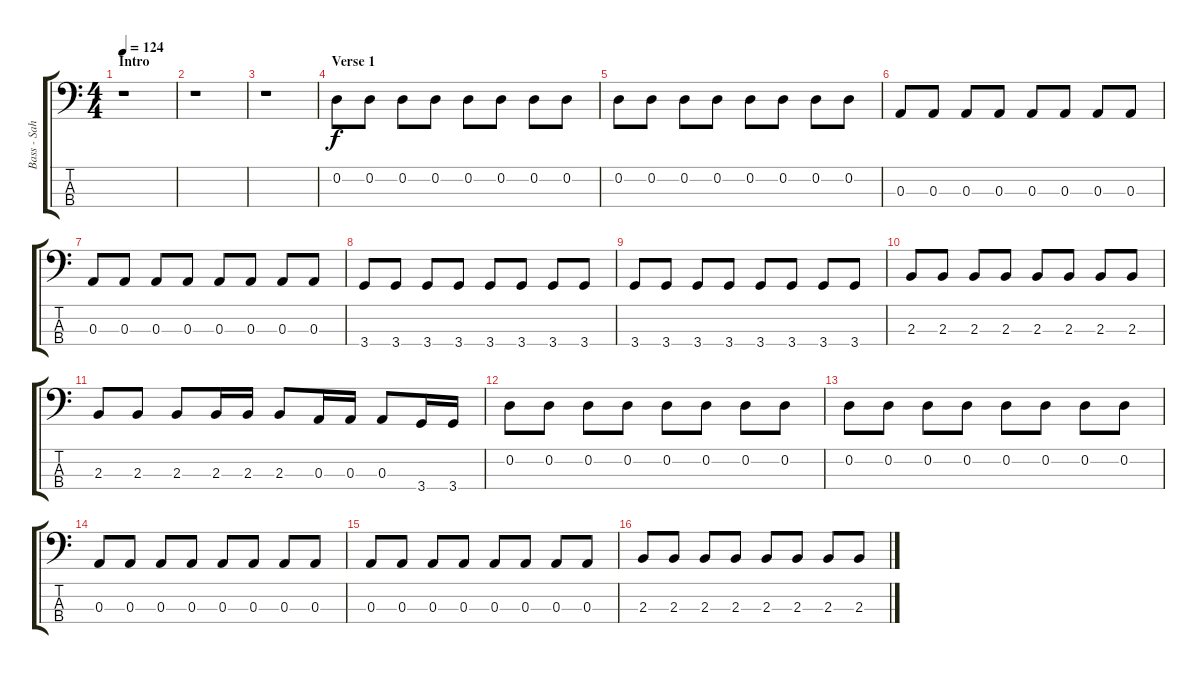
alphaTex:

\track ("Bass - Sahnie" "Bass - Sah") {instrument electricbasspick}
\staff {score tabs}
\tuning (G2 D2 A1 E1) {hide}
\ts (4 4)
\section ("" "Intro")
\tempo 124
\clef f4
\ks c
r.1{dy f instrument electricbasspick} |
r.1 |
r.1 |
\section ("" "Verse 1")
0.2.8 0.2.8 0.2.8 0.2.8 0.2.8 0.2.8 0.2.8 0.2.8 |
0.2.8 0.2.8 0.2.8 0.2.8 0.2.8 0.2.8 0.2.8 0.2.8 |
0.3.8 0.3.8 0.3.8 0.3.8 0.3.8 0.3.8 0.3.8 0.3.8 |
0.3.8 0.3.8 0.3.8 0.3.8 0.3.8 0.3.8 0.3.8 0.3.8 |
3.4.8 3.4.8 3.4.8 3.4.8 3.4.8 3.4.8 3.4.8 3.4.8 |
3.4.8 3.4.8 3.4.8 3.4.8 3.4.8 3.4.8 3.4.8 3.4.8 |
2.3.8 2.3.8 2.3.8 2.3.8 2.3.8 2.3.8 2.3.8 2.3.8 |
2.3.8 2.3.8 2.3.8 2.3.16 2.3.16 2.3.8 0.3.16 0.3.16 0.3.8 3.4.16 3.4.16 |
0.2.8 0.2.8 0.2.8 0.2.8 0.2.8 0.2.8 0.2.8 0.2.8 |
0.2.8 0.2.8 0.2.8 0.2.8 0.2.8 0.2.8 0.2.8 0.2.8 |
0.3.8 0.3.8 0.3.8 0.3.8 0.3.8 0.3.8 0.3.8 0.3.8 |
0.3.8 0.3.8 0.3.8 0.3.8 0.3.8 0.3.8 0.3.8 0.3.8 |
2.3.8 2.3.8 2.3.8 2.3.8 2.3.8 2.3.8 2.3.8 2.3.8
